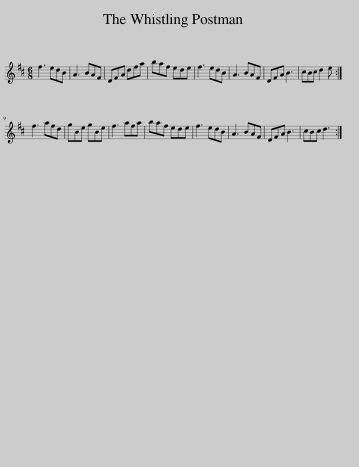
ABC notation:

X:1
L:1/8
M:6/8
I:linebreak $
K:D
V:1 treble
V:1
 f3 edB | A3 BAF | DFA dfa | baf ede | f3 edB | %5
 A3 BAF | DFA B3 | cBc d2 e :|$ f3 afd | gBe gBe | %10
 f3 afa | baf ede | f3 edB | A3 BAF | DFA B3 | %15
 cBc d3 :| %16
